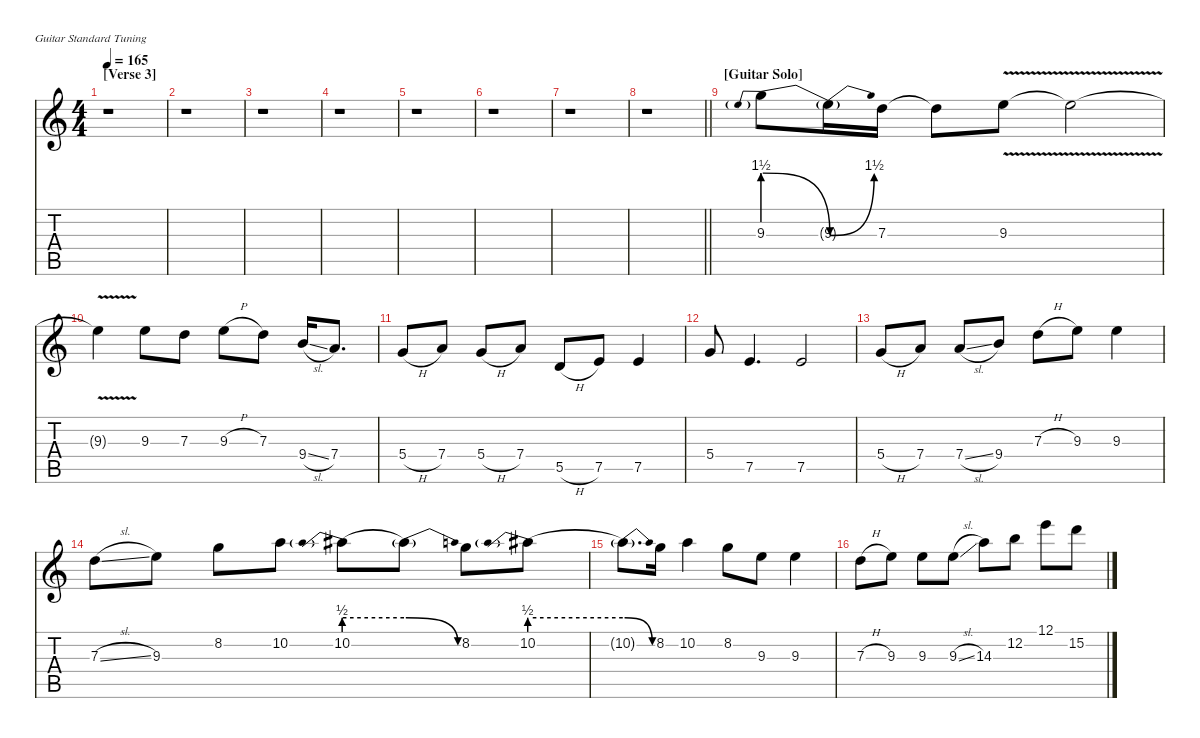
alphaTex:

\defaultSystemsLayout 4
\hideDynamics
\bracketExtendMode nobrackets
\singleTrackTrackNamePolicy hidden
\multiTrackTrackNamePolicy hidden
\firstSystemTrackNameMode fullname
\firstSystemTrackNameOrientation horizontal
\otherSystemsTrackNameOrientation horizontal
\track ("lead guitar" "dist.guit.") {instrument distortionguitar}
\staff {score tabs}
\tuning (E4 B3 G3 D3 A2 E2)
\ts (4 4)
\section ("" "[Verse 3]")
\tempo 165
\clef g2
\ks c
r.1{dy f beam Down} |
r.1{beam Down} |
r.1{beam Down} |
r.1{beam Down} |
r.1{beam Down} |
r.1{beam Down} |
r.1{beam Down} |
\barLineRight lightlight
r.1{beam Down} |
\section ("" "[Guitar Solo]")
9.3{be (prebendrelease 0 6 60 0)}.8{beam Down} 9.3{be (bend 0 0 60 6) t}.16{beam Down} 7.3.16{beam Down} 7.3{t}.8{beam Down} 9.3{v}.8{beam Down} 9.3{v t}.2{beam Down} |
9.3{v t}.4{beam Down} 9.3.8{beam Down} 7.3.8{beam Down} 9.3{h}.8{beam Down} 7.3.8{beam Down} 9.4{sl}.16{beam Up} 7.4.8{d beam Up} |
5.4{h}.8{beam Up} 7.4.8{beam Up} 5.4{h}.8{beam Up} 7.4.8{beam Up} 5.5{h}.8{beam Up} 7.5.8{beam Up} 7.5.4{beam Up} |
5.4.8{beam Up} 7.5.4{d beam Up} 7.5.2{beam Up} |
5.4{h}.8{beam Up} 7.4.8{beam Up} 7.4{sl}.8{beam Up} 9.4.8{beam Up} 7.3{h}.8{beam Down} 9.3.8{beam Down} 9.3.4{beam Down} |
7.3{sl}.8{beam Down} 9.3.8{beam Down} 8.2.8{beam Down} 10.2.8{beam Down} 10.2{be (prebend 0 2 60 2)}.8{beam Down} 10.2{be (release 0 2 60 0) t}.8{beam Down} 8.2.8{beam Down} 10.2{be (prebend 0 2 60 2)}.8{beam Down} |
10.2{be (release 0 2 60 0) t}.8{d beam Down} 8.2.16{beam Down} 10.2.4{beam Down} 8.2.8{beam Down} 9.3.8{beam Down} 9.3.4{beam Down} |
7.3{h}.8{beam Down} 9.3.8{beam Down} 9.3.8{beam Down} 9.3{sl}.8{beam Down} 14.3.8{beam Down} 12.2.8{beam Down} 12.1.8{beam Down} 15.2.8{beam Down}
